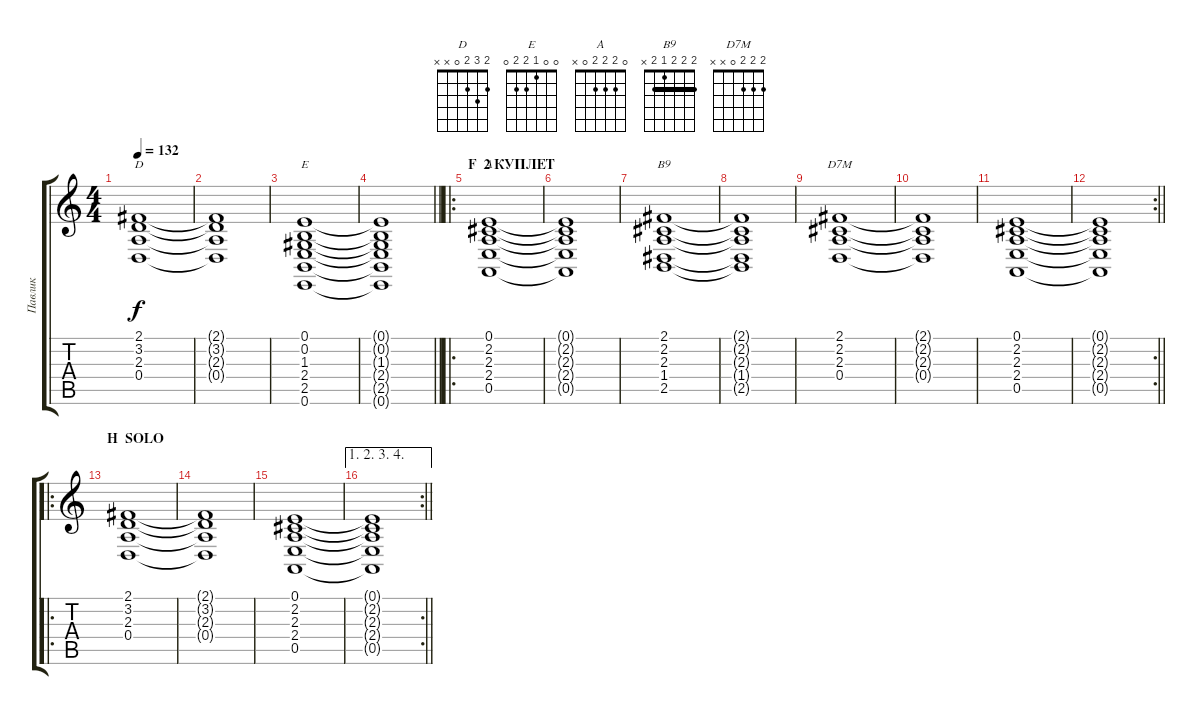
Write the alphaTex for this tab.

\track ("Павлик" "Павлик") {instrument electricgrandpiano}
\staff {score tabs}
\tuning (E4 B3 G3 D3 A2 E2) {hide}
\chord ("D" 2 3 2 0 x x)
\chord ("E" 0 0 1 2 2 0)
\chord ("A" 0 2 2 2 0 x)
\chord ("B9" 2 2 2 1 2 x) {barre 2}
\chord ("D7M" 2 2 2 0 x x)
\ts (4 4)
\tempo 132
\clef g2
\ks c
(2.1 3.2 2.3 0.4).1{ch "D" dy f} |
(2.1{t} 3.2{t} 2.3{t} 0.4{t}).1 |
(0.1 0.2 1.3 2.4 2.5 0.6).1{ch "E"} |
\barLineRight lightlight
(0.1{t} 0.2{t} 1.3{t} 2.4{t} 2.5{t} 0.6{t}).1 |
\ro
\section ("" "F  2 КУПЛЕТ")
(0.1 2.2 2.3 2.4 0.5).1{ch "A"} |
(0.1{t} 2.2{t} 2.3{t} 2.4{t} 0.5{t}).1 |
(2.1 2.2 2.3 1.4 2.5).1{ch "B9"} |
(2.1{t} 2.2{t} 2.3{t} 1.4{t} 2.5{t}).1 |
(2.1 2.2 2.3 0.4).1{ch "D7M"} |
(2.1{t} 2.2{t} 2.3{t} 0.4{t}).1 |
(0.1 2.2 2.3 2.4 0.5).1 |
\rc 2
\barLineRight lightlight
(0.1{t} 2.2{t} 2.3{t} 2.4{t} 0.5{t}).1 |
\ro
\section ("" "H  SOLO")
(2.1 3.2 2.3 0.4).1 |
(2.1{t} 3.2{t} 2.3{t} 0.4{t}).1 |
(0.1 2.2 2.3 2.4 0.5).1 |
\ae (1 2 3 4)
\rc 2
\barLineRight lightlight
(0.1{t} 2.2{t} 2.3{t} 2.4{t} 0.5{t}).1
